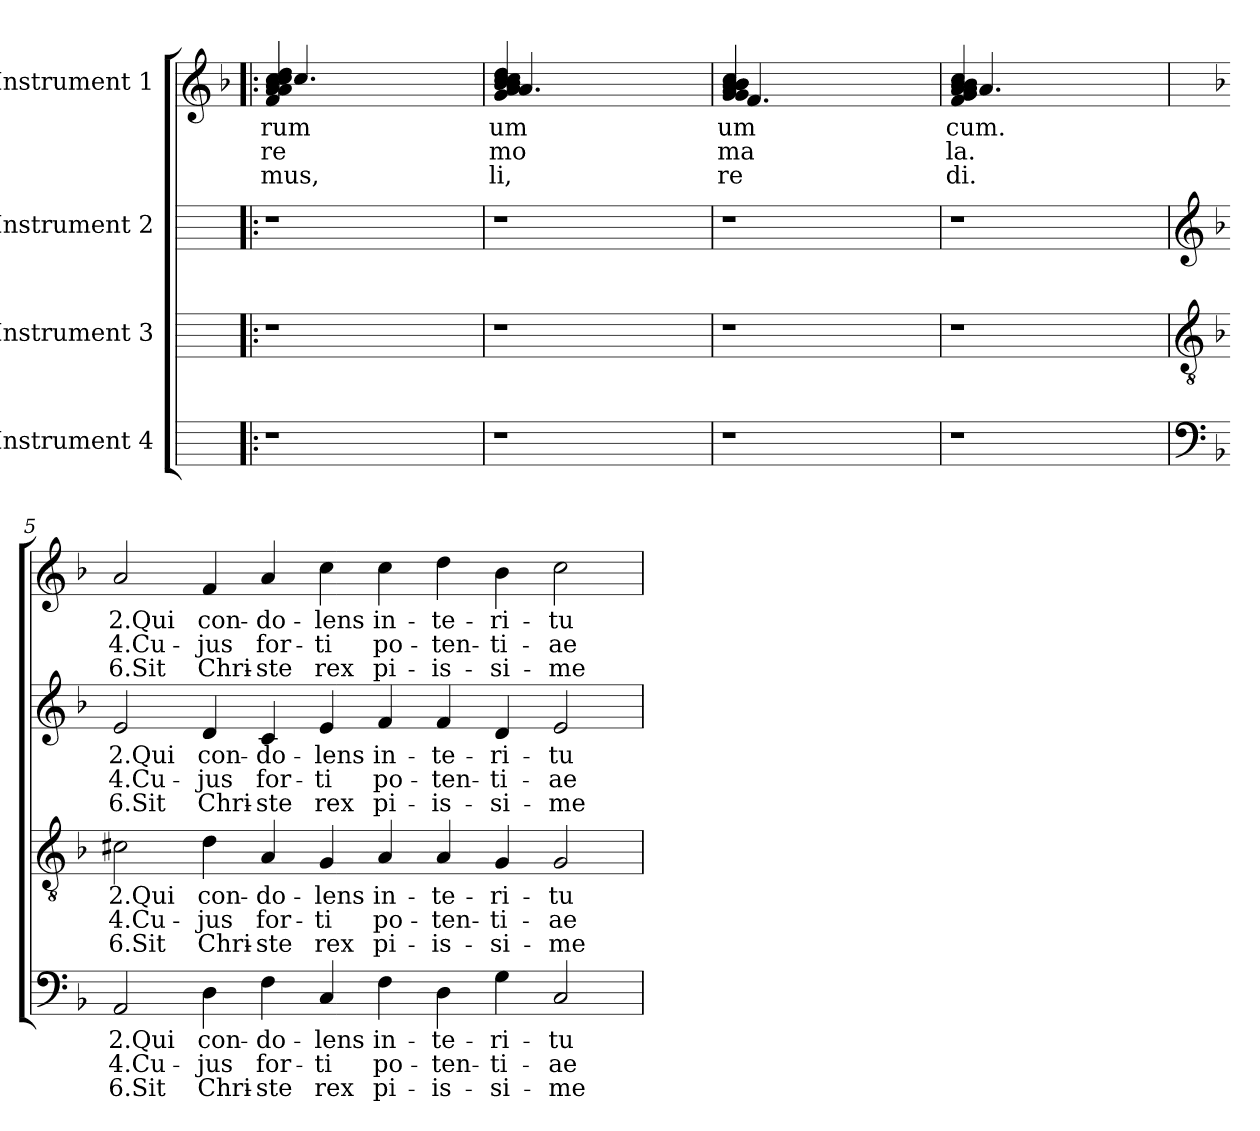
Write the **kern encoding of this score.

**kern	**text	**text	**text	**kern	**text	**text	**text	**kern	**text	**text	**text	**kern	**text	**text	**text
*part4	*part4	*part4	*part4	*part3	*part3	*part3	*part3	*part2	*part2	*part2	*part2	*part1	*part1	*part1	*part1
*staff4	*staff4	*staff4	*staff4	*staff3	*staff3	*staff3	*staff3	*staff2	*staff2	*staff2	*staff2	*staff1	*staff1	*staff1	*staff1
*I"Instrument 4	*	*	*	*I"Instrument 3	*	*	*	*I"Instrument 2	*	*	*	*I"Instrument 1	*	*	*
!!LO:PB:g=z
*stria5	*	*	*	*stria5	*	*	*	*stria5	*	*	*	*stria5	*	*	*
*	*	*	*	*	*	*	*	*	*	*	*	*clefG2	*	*	*
*	*	*	*	*	*	*	*	*	*	*	*	*k[b-]	*	*	*
*	*	*	*	*	*	*	*	*	*	*	*	*F:	*	*	*
=1!|:	=1!|:	=1!|:	=1!|:	=1!|:	=1!|:	=1!|:	=1!|:	=1!|:	=1!|:	=1!|:	=1!|:	=1!|:	=1!|:	=1!|:	=1!|:
!	!	!	!	!	!	!	!	!	!	!	!	!	!LO:LY:b:cj	!LO:LY:b:cj	!LO:LY:b:cj
*	*	*	*	*	*	*	*	*	*	*	*	*^	*	*	*
!	!	!	!	!	!	!	!	!	!	!	!	!	!	!LO:LY:b:cj	!LO:LY:b:cj	!LO:LY:b:cj
1r	.	.	.	1r	.	.	.	1r	.	.	.	4a/ 4f/ 4a/ 4cc/ 4cc/ 4dd/ 4b-/	4.cc/	-rum	re	mus,
.	.	.	.	.	.	.	.	.	.	.	.	2ryy	.	.	.	.
.	.	.	.	.	.	.	.	.	.	.	.	.	2ryy	.	.	.
.	.	.	.	.	.	.	.	.	.	.	.	8ryy	.	.	.	.
.	.	.	.	.	.	.	.	.	.	.	.	8ryy	8ryy	.	.	.
=2	=2	=2	=2	=2	=2	=2	=2	=2	=2	=2	=2	=2	=2	=2	=2	=2
!	!	!	!	!	!	!	!	!	!	!	!	!	!	!LO:LY:b:cj	!LO:LY:b:cj	!LO:LY:b:cj
!	!	!	!	!	!	!	!	!	!	!	!	!	!	!LO:LY:b:cj	!LO:LY:b:cj	!LO:LY:b:cj
1r	.	.	.	1r	.	.	.	1r	.	.	.	4cc/ 4dd/ 4b-/ 4cc/ 4b-/ 4a/ 4g/	4.a/	-um	mo	li,
.	.	.	.	.	.	.	.	.	.	.	.	2ryy	.	.	.	.
.	.	.	.	.	.	.	.	.	.	.	.	.	2ryy	.	.	.
.	.	.	.	.	.	.	.	.	.	.	.	8ryy	.	.	.	.
.	.	.	.	.	.	.	.	.	.	.	.	8ryy	8ryy	.	.	.
!!LO:LB:g=z	!!
=3	=3	=3	=3	=3	=3	=3	=3	=3	=3	=3	=3	=3	=3	=3	=3	=3
!	!	!	!	!	!	!	!	!	!	!	!	!	!	!LO:LY:b:cj	!LO:LY:b:cj	!LO:LY:b:cj
!	!	!	!	!	!	!	!	!	!	!	!	!	!	!LO:LY:b:cj	!LO:LY:b:cj	!LO:LY:b:cj
1r	.	.	.	1r	.	.	.	1r	.	.	.	4cc/ 4b-/ 4g/ 4b-/ 4a/ 4b-/ 4g/	4.f/	-um	ma	re
.	.	.	.	.	.	.	.	.	.	.	.	2ryy	.	.	.	.
.	.	.	.	.	.	.	.	.	.	.	.	.	2ryy	.	.	.
.	.	.	.	.	.	.	.	.	.	.	.	8ryy	.	.	.	.
.	.	.	.	.	.	.	.	.	.	.	.	8ryy	8ryy	.	.	.
=4	=4	=4	=4	=4	=4	=4	=4	=4	=4	=4	=4	=4	=4	=4	=4	=4
!	!	!	!	!	!	!	!	!	!	!	!	!	!	!LO:LY:b:cj	!LO:LY:b:cj	!LO:LY:b:cj
!	!	!	!	!	!	!	!	!	!	!	!	!	!	!LO:LY:b:cj	!LO:LY:b:cj	!LO:LY:b:cj
1r	.	.	.	1r	.	.	.	1r	.	.	.	4f/ 4a/ 4b-/ 4cc/ 4b-/ 4a/ 4g/	4.a/	-cum.	la.	di.
.	.	.	.	.	.	.	.	.	.	.	.	2ryy	.	.	.	.
.	.	.	.	.	.	.	.	.	.	.	.	.	2ryy	.	.	.
.	.	.	.	.	.	.	.	.	.	.	.	8ryy	.	.	.	.
.	.	.	.	.	.	.	.	.	.	.	.	8ryy	8ryy	.	.	.
*	*	*	*	*	*	*	*	*	*	*	*	*v	*v	*	*	*
!!LO:LB:g=z
=5	=5	=5	=5	=5	=5	=5	=5	=5	=5	=5	=5	=5	=5	=5	=5
*clefF4	*	*	*	*clefGv2	*	*	*	*clefG2	*	*	*	*	*	*	*
*k[b-]	*	*	*	*k[b-]	*	*	*	*k[b-]	*	*	*	*	*	*	*
*F:	*	*	*	*F:	*	*	*	*F:	*	*	*	*	*	*	*
*	*	*	*	*	*	*	*	*	*	*	*	*^	*	*	*
!	!LO:LY:b:rj	!LO:LY:b:rj	!LO:LY:b:rj	!	!LO:LY:b:rj	!LO:LY:b:rj	!LO:LY:b:rj	!	!LO:LY:b:rj	!LO:LY:b:rj	!LO:LY:b:rj	!	!	!LO:LY:b:rj	!LO:LY:b:rj	!LO:LY:b:rj
*	*	*	*	*	*	*	*	*	*	*	*	*v	*v	*	*	*
2AA/	2.Qui	4.Cu-	-6.Sit	2c#X\	2.Qui	4.Cu-	-6.Sit	2e/	2.Qui	4.Cu-	-6.Sit	2a/	2.Qui	4.Cu-	-6.Sit
!	!LO:LY:b:cj	!LO:LY:b:cj	!LO:LY:b:cj	!	!LO:LY:b:cj	!LO:LY:b:cj	!LO:LY:b:cj	!	!LO:LY:b:cj	!LO:LY:b:cj	!LO:LY:b:cj	!	!LO:LY:b:cj	!LO:LY:b:cj	!LO:LY:b:cj
4D\	con-	-jus	Chri-	4d\	con-	-jus	Chri-	4d/	con-	-jus	Chri-	4f/	con-	-jus	Chri-
!	!LO:LY:b	!LO:LY:b:cj	!LO:LY:b:rj	!	!LO:LY:b	!LO:LY:b:cj	!LO:LY:b:rj	!	!LO:LY:b	!LO:LY:b:cj	!LO:LY:b:rj	!	!LO:LY:b	!LO:LY:b:cj	!LO:LY:b:rj
4F\	-do-	-for-	-ste	4A/	-do-	-for-	-ste	4c/	-do-	-for-	-ste	4a/	-do-	-for-	-ste
!	!LO:LY:b:rj	!LO:LY:b:cj	!LO:LY:b:cj	!	!LO:LY:b:rj	!LO:LY:b:cj	!LO:LY:b:cj	!	!LO:LY:b:rj	!LO:LY:b:cj	!LO:LY:b:cj	!	!LO:LY:b:rj	!LO:LY:b:cj	!LO:LY:b:cj
4C/	lens	ti	rex	4G/	lens	ti	rex	4e/	lens	ti	rex	4cc\	lens	ti	rex
!	!LO:LY:b:cj	!LO:LY:b:cj	!LO:LY:b:cj	!	!LO:LY:b:cj	!LO:LY:b:cj	!LO:LY:b:cj	!	!LO:LY:b:cj	!LO:LY:b:cj	!LO:LY:b:cj	!	!LO:LY:b:cj	!LO:LY:b:cj	!LO:LY:b:cj
4F\	in-	-po-	-pi-	4A/	in-	-po-	-pi-	4f/	in-	-po-	-pi-	4cc\	in-	-po-	-pi-
!	!LO:LY:b:cj	!LO:LY:b:cj	!LO:LY:b:cj	!	!LO:LY:b:cj	!LO:LY:b:cj	!LO:LY:b:cj	!	!LO:LY:b:cj	!LO:LY:b:cj	!LO:LY:b:cj	!	!LO:LY:b:cj	!LO:LY:b:cj	!LO:LY:b:cj
4D\	-te-	-ten-	-is-	4A/	-te-	-ten-	-is-	4f/	-te-	-ten-	-is-	4dd\	-te-	-ten-	-is-
!	!LO:LY:b:cj	!LO:LY:b:cj	!LO:LY:b:cj	!	!LO:LY:b:cj	!LO:LY:b:cj	!LO:LY:b:cj	!	!LO:LY:b:cj	!LO:LY:b:cj	!LO:LY:b:cj	!	!LO:LY:b:cj	!LO:LY:b:cj	!LO:LY:b:cj
4G\	-ri-	-ti-	-si-	4G/	-ri-	-ti-	-si-	4d/	-ri-	-ti-	-si-	4b-\	-ri-	-ti-	-si-
!	!LO:LY:b:cj	!LO:LY:b:cj	!LO:LY:b:cj	!	!LO:LY:b:cj	!LO:LY:b:cj	!LO:LY:b:cj	!	!LO:LY:b:cj	!LO:LY:b:cj	!LO:LY:b:cj	!	!LO:LY:b:cj	!LO:LY:b:cj	!LO:LY:b:cj
2C/	-tu	ae	me	2G/	-tu	ae	me	2e/	-tu	ae	me	2cc\	-tu	ae	me
=	=	=	=	=	=	=	=	=	=	=	=	=	=	=	=
*-	*-	*-	*-	*-	*-	*-	*-	*-	*-	*-	*-	*-	*-	*-	*-
